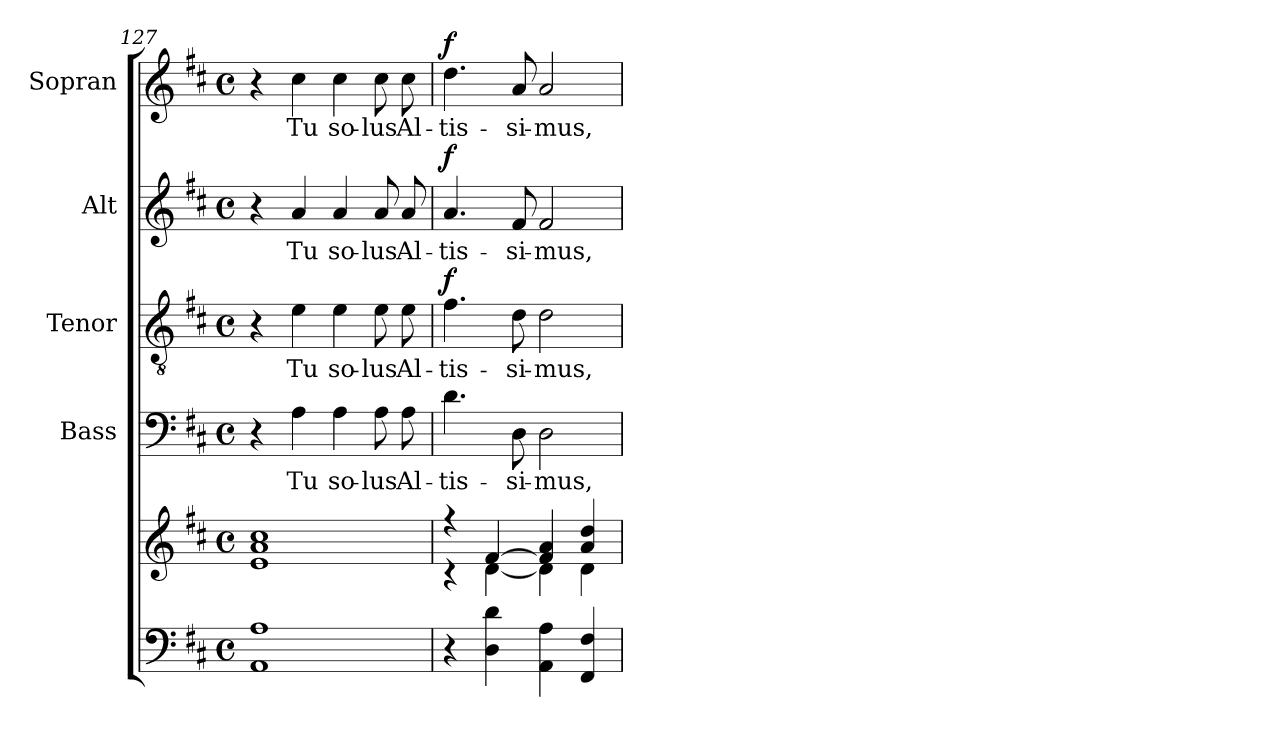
**kern	**kern	**kern	**text	**kern	**text	**dynam	**kern	**text	**dynam	**kern	**text	**dynam
*part5	*part5	*part4	*part4	*part3	*part3	*part3	*part2	*part2	*part2	*part1	*part1	*part1
*staff6	*staff5	*staff4	*staff4	*staff3	*staff3	*staff3	*staff2	*staff2	*staff2	*staff1	*staff1	*staff1
*	*	*I"Bass	*	*I"Tenor	*	*	*I"Alt	*	*	*I"Sopran	*	*
*	*	*I'B.	*	*I'T.	*	*	*I'A.	*	*	*I'S.	*	*
*clefF4	*clefG2	*clefF4	*	*clefGv2	*	*	*clefG2	*	*	*clefG2	*	*
*k[f#c#]	*k[f#c#]	*k[f#c#]	*	*k[f#c#]	*	*	*k[f#c#]	*	*	*k[f#c#]	*	*
*D:	*D:	*D:	*	*D:	*	*	*D:	*	*	*D:	*	*
*M4/4	*M4/4	*M4/4	*	*M4/4	*	*	*M4/4	*	*	*M4/4	*	*
*met(c)	*met(c)	*met(c)	*	*met(c)	*	*	*met(c)	*	*	*met(c)	*	*
=127	=127	=127	=127	=127	=127	=127	=127	=127	=127	=127	=127	=127
1AA 1A	1e 1a 1cc#	4r	.	4r	.	.	4r	.	.	4r	.	.
!	!	!	!LO:LY:b	!	!LO:LY:b	!	!	!LO:LY:b	!	!	!LO:LY:b	!
.	.	4A\	Tu	4e\	Tu	.	4a/	Tu	.	4cc#\	Tu	.
!	!	!	!LO:LY:b	!	!LO:LY:b	!	!	!LO:LY:b	!	!	!LO:LY:b	!
.	.	4A\	so-	4e\	so-	.	4a/	so-	.	4cc#\	so-	.
!	!	!	!LO:LY:b	!	!LO:LY:b	!	!	!LO:LY:b	!	!	!LO:LY:b	!
.	.	8A\	-lus	8e\	-lus	.	8a/	-lus	.	8cc#\	-lus	.
!	!	!	!LO:LY:b	!	!LO:LY:b	!	!	!LO:LY:b	!	!	!LO:LY:b	!
.	.	8A\	Al-	8e\	Al-	.	8a/	Al-	.	8cc#\	Al-	.
=128	=128	=128	=128	=128	=128	=128	=128	=128	=128	=128	=128	=128
*	*^	*	*	*	*	*	*	*	*	*	*	*
!	!	!	!	!LO:LY:b	!	!LO:LY:b	!LO:DY:a	!	!LO:LY:b	!LO:DY:a	!	!LO:LY:b	!LO:DY:a
4r	4r	4r	4.d\	-tis-	4.f#\	-tis-	f	4.a/	-tis-	f	4.dd\	-tis-	f
4D\ 4d\	[>4f#/	[<4d\	.	.	.	.	.	.	.	.	.	.	.
!	!	!	!	!LO:LY:b	!	!LO:LY:b	!	!	!LO:LY:b	!	!	!LO:LY:b	!
.	.	.	8D\	-si-	8d\	-si-	.	8f#/	-si-	.	8a/	-si-	.
!	!	!	!	!LO:LY:b	!	!LO:LY:b	!	!	!LO:LY:b	!	!	!LO:LY:b	!
4AA\ 4A\	4f#/] 4a/	4d\]	2D\	-mus,	2d\	-mus,	.	2f#/	-mus,	.	2a/	-mus,	.
4FF#/ 4F#/	4a/ 4dd/	4d\	.	.	.	.	.	.	.	.	.	.	.
*	*v	*v	*	*	*	*	*	*	*	*	*	*	*
=	=	=	=	=	=	=	=	=	=	=	=	=
*-	*-	*-	*-	*-	*-	*-	*-	*-	*-	*-	*-	*-
